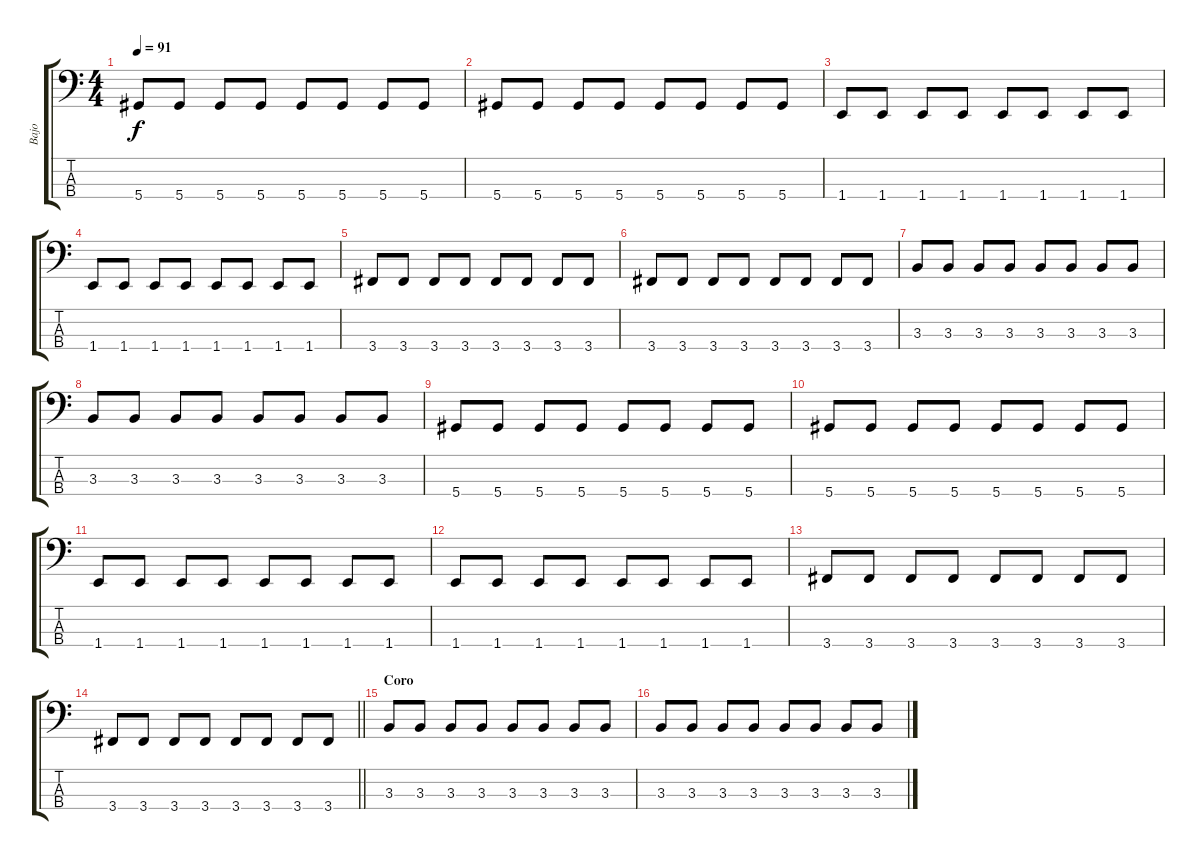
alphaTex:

\track ("Bajo" "Bajo") {instrument electricbasspick}
\staff {score tabs}
\tuning (Gb2 Db2 Ab1 Eb1) {hide}
\ts (4 4)
\tempo 91
\clef f4
\ks c
5.4.8{dy f} 5.4.8 5.4.8 5.4.8 5.4.8 5.4.8 5.4.8 5.4.8 |
5.4.8 5.4.8 5.4.8 5.4.8 5.4.8 5.4.8 5.4.8 5.4.8 |
1.4.8 1.4.8 1.4.8 1.4.8 1.4.8 1.4.8 1.4.8 1.4.8 |
1.4.8 1.4.8 1.4.8 1.4.8 1.4.8 1.4.8 1.4.8 1.4.8 |
3.4.8 3.4.8 3.4.8 3.4.8 3.4.8 3.4.8 3.4.8 3.4.8 |
3.4.8 3.4.8 3.4.8 3.4.8 3.4.8 3.4.8 3.4.8 3.4.8 |
3.3.8 3.3.8 3.3.8 3.3.8 3.3.8 3.3.8 3.3.8 3.3.8 |
3.3.8 3.3.8 3.3.8 3.3.8 3.3.8 3.3.8 3.3.8 3.3.8 |
5.4.8 5.4.8 5.4.8 5.4.8 5.4.8 5.4.8 5.4.8 5.4.8 |
5.4.8 5.4.8 5.4.8 5.4.8 5.4.8 5.4.8 5.4.8 5.4.8 |
1.4.8 1.4.8 1.4.8 1.4.8 1.4.8 1.4.8 1.4.8 1.4.8 |
1.4.8 1.4.8 1.4.8 1.4.8 1.4.8 1.4.8 1.4.8 1.4.8 |
3.4.8 3.4.8 3.4.8 3.4.8 3.4.8 3.4.8 3.4.8 3.4.8 |
\barLineRight lightlight
3.4.8 3.4.8 3.4.8 3.4.8 3.4.8 3.4.8 3.4.8 3.4.8 |
\section ("" "Coro")
3.3.8 3.3.8 3.3.8 3.3.8 3.3.8 3.3.8 3.3.8 3.3.8 |
3.3.8 3.3.8 3.3.8 3.3.8 3.3.8 3.3.8 3.3.8 3.3.8
